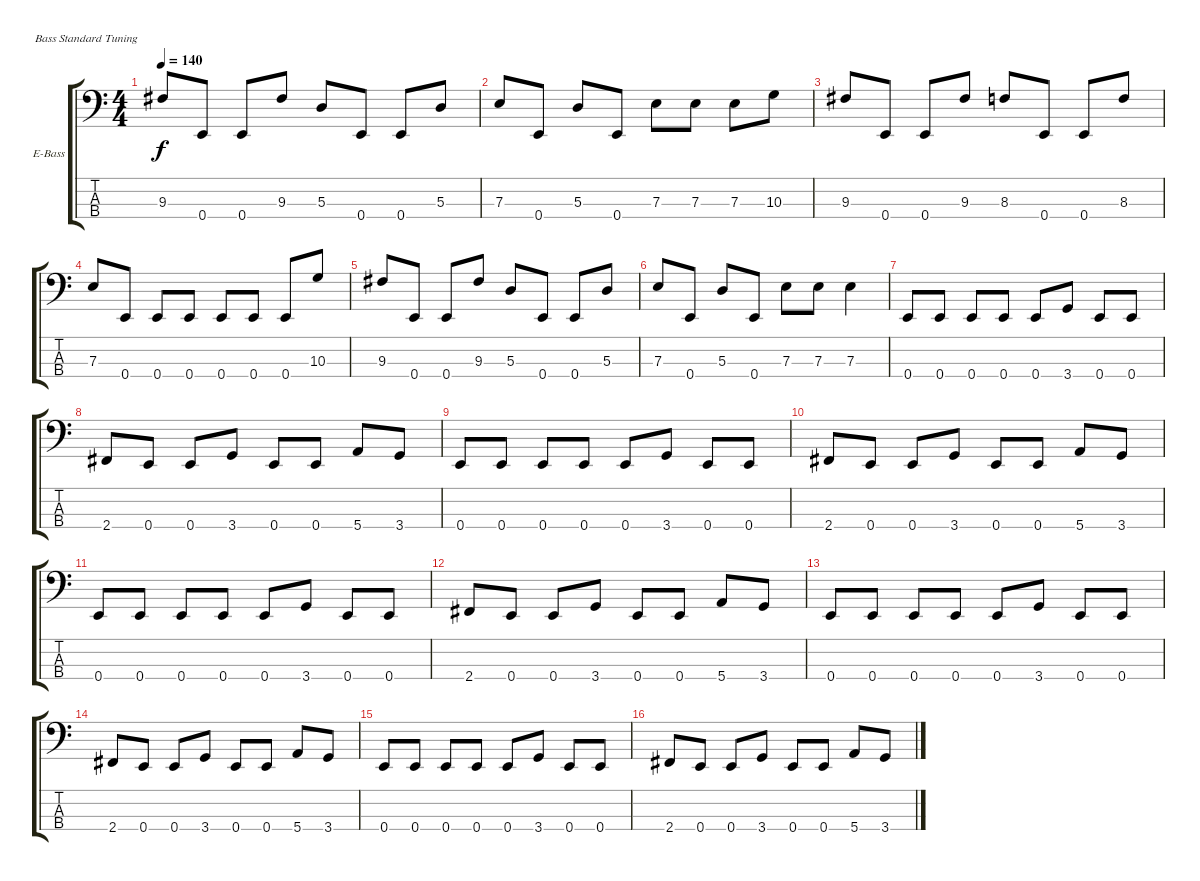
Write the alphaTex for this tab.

\defaultSystemsLayout 4
\bracketExtendMode groupsimilarinstruments
\firstSystemTrackNameOrientation horizontal
\otherSystemsTrackNameOrientation horizontal
\track ("Bass Guitar" "E-Bass") {instrument electricbasspick}
\staff {score tabs}
\tuning (G2 D2 A1 E1)
\ts (4 4)
\tempo 140
\clef f4
\scale
0.333333
\ks c
9.3.8{dy f} 0.4.8 0.4.8 9.3.8 5.3.8 0.4.8 0.4.8 5.3.8 |
\scale
0.333333 7.3.8 0.4.8 5.3.8 0.4.8 7.3.8 7.3.8 7.3.8 10.3.8 |
\scale
0.333333 9.3.8 0.4.8 0.4.8 9.3.8 8.3.8 0.4.8 0.4.8 8.3.8 |
\scale
0.333333 7.3.8 0.4.8 0.4.8 0.4.8 0.4.8 0.4.8 0.4.8 10.3.8 |
\scale
0.333333 9.3.8 0.4.8 0.4.8 9.3.8 5.3.8 0.4.8 0.4.8 5.3.8 |
\scale
0.333333 7.3.8 0.4.8 5.3.8 0.4.8 7.3.8 7.3.8 7.3.4 |
\scale
0.333333 0.4.8 0.4.8 0.4.8 0.4.8 0.4.8 3.4.8 0.4.8 0.4.8 |
\scale
0.333333 2.4.8 0.4.8 0.4.8 3.4.8 0.4.8 0.4.8 5.4.8 3.4.8 |
\scale
0.333333 0.4.8 0.4.8 0.4.8 0.4.8 0.4.8 3.4.8 0.4.8 0.4.8 |
\scale
0.333333 2.4.8 0.4.8 0.4.8 3.4.8 0.4.8 0.4.8 5.4.8 3.4.8 |
0.4.8 0.4.8 0.4.8 0.4.8 0.4.8 3.4.8 0.4.8 0.4.8 |
2.4.8 0.4.8 0.4.8 3.4.8 0.4.8 0.4.8 5.4.8 3.4.8 |
0.4.8 0.4.8 0.4.8 0.4.8 0.4.8 3.4.8 0.4.8 0.4.8 |
2.4.8 0.4.8 0.4.8 3.4.8 0.4.8 0.4.8 5.4.8 3.4.8 |
0.4.8 0.4.8 0.4.8 0.4.8 0.4.8 3.4.8 0.4.8 0.4.8 |
2.4.8 0.4.8 0.4.8 3.4.8 0.4.8 0.4.8 5.4.8 3.4.8
